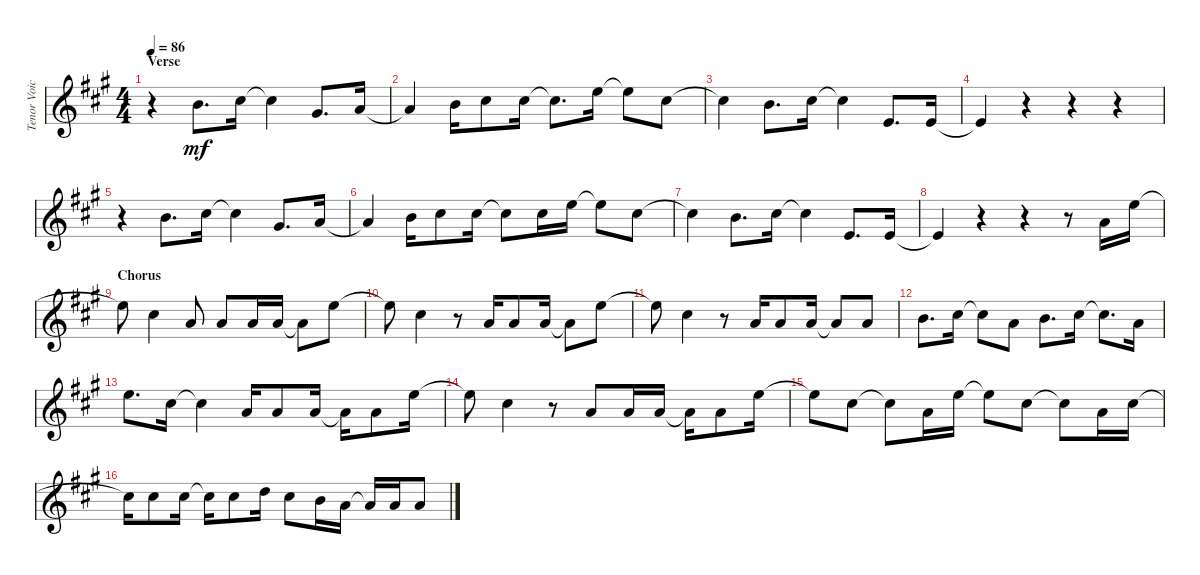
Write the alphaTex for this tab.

\track ("Tenor Voice" "Tenor Voic") {instrument voiceoohs}
\staff {score}
\tuning (E4 B3 G3 D3 A2 E2 B1) {hide}
\ts (4 4)
\section ("" "Verse")
\tempo 86
\clef g2
\ks a
r.4{dy mf} 7.1.8{d} 9.1.16 9.1{t}.4 4.1.8{d} 5.1.16 |
5.1{t}.4 7.1.16 9.1.8 9.1.16 9.1{t}.8{d} 12.1.16 12.1{t}.8 9.1.8 |
9.1{t}.4 7.1.8{d} 9.1.16 9.1{t}.4 0.1.8{d} 0.1.16 |
0.1{t}.4 r.4 r.4 r.4 |
r.4 7.1.8{d} 9.1.16 9.1{t}.4 4.1.8{d} 5.1.16 |
5.1{t}.4 7.1.16 9.1.8 9.1.16 9.1{t}.8 9.1.16 12.1.16 12.1{t}.8 9.1.8 |
9.1{t}.4 7.1.8{d} 9.1.16 9.1{t}.4 0.1.8{d} 0.1.16 |
0.1{t}.4 r.4 r.4 r.8 5.1.16 12.1.16 |
\section ("" "Chorus")
12.1{t}.8 9.1.4 5.1.8 5.1.8 5.1.16 5.1.16 5.1{t}.8 12.1.8 |
12.1{t}.8 9.1.4 r.8 5.1.16 5.1.8 5.1.16 5.1{t}.8 12.1.8 |
12.1{t}.8 9.1.4 r.8 5.1.16 5.1.8 5.1.16 5.1{t}.8 5.1.8 |
7.1.8{d} 9.1.16 9.1{t}.8 5.1.8 7.1.8{d} 9.1.16 9.1{t}.8{d} 5.1.16 |
12.1.8{d} 9.1.16 9.1{t}.4 5.1.16 5.1.8 5.1.16 5.1{t}.16 5.1.8 12.1.16 |
12.1{t}.8 9.1.4 r.8 5.1.8 5.1.16 5.1.16 5.1{t}.16 5.1.8 12.1.16 |
12.1{t}.8 9.1.8 9.1{t}.8 5.1.16 12.1.16 12.1{t}.8 9.1.8 9.1{t}.8 5.1.16 9.1.16 |
9.1{t}.16 9.1.8 9.1.16 9.1{t}.16 9.1.8 10.1.16 9.1.8 7.1.16 5.1.16 5.1{t}.16 5.1.16 5.1.8
